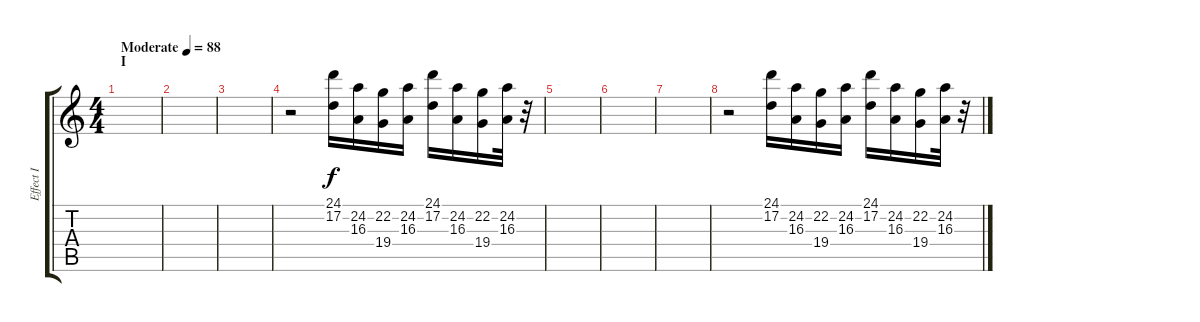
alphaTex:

\track ("Effect I" "Effect I") {instrument stringensemble1}
\staff {score tabs}
\tuning (D4 A3 F3 C3 G2 D2) {hide}
\ts (4 4)
\section ("" "I")
\tempo (88 "Moderate")
\clef g2
\ks c
|
|
|
r.2 (24.1 17.2).16 (24.2 16.3).16 (22.2 19.4).16 (24.2 16.3).16 (24.1 17.2).16 (24.2 16.3).16 (22.2 19.4).16 (24.2 16.3).32 r.32 |
|
|
|
r.2 (24.1 17.2).16 (24.2 16.3).16 (22.2 19.4).16 (24.2 16.3).16 (24.1 17.2).16 (24.2 16.3).16 (22.2 19.4).16 (24.2 16.3).32 r.32
